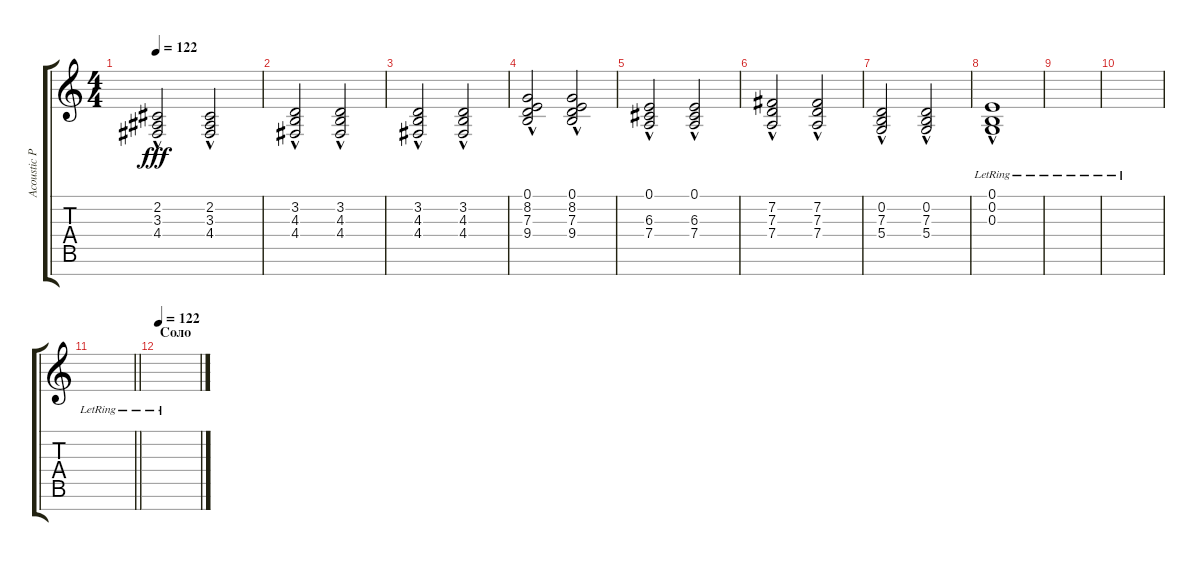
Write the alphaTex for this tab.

\track ("Acoustic Piano (Staff 1)" "Acoustic P") {instrument acousticgrandpiano}
\staff {score tabs}
\tuning (E4 B3 G3 D3 A2 E2 B1) {hide}
\ts (4 4)
\tempo 122
\clef g2
\ks c
(2.2{hac} 3.3{hac} 4.4{hac}).2{dy fff} (2.2{hac} 3.3{hac} 4.4{hac}).2 |
(3.2{hac} 4.3{hac} 4.4{hac}).2 (3.2{hac} 4.3{hac} 4.4{hac}).2 |
(3.2{hac} 4.3{hac} 4.4{hac}).2 (3.2{hac} 4.3{hac} 4.4{hac}).2 |
(0.1{hac} 8.2{hac} 7.3{hac} 9.4{hac}).2 (0.1{hac} 8.2{hac} 7.3{hac} 9.4{hac}).2 |
(0.1{hac} 6.3{hac} 7.4{hac}).2 (0.1{hac} 6.3{hac} 7.4{hac}).2 |
(7.2{hac} 7.3{hac} 7.4{hac}).2 (7.2{hac} 7.3{hac} 7.4{hac}).2 |
(0.2{hac} 7.3{hac} 5.4{hac}).2 (0.2{hac} 7.3{hac} 5.4{hac}).2 |
(0.1{hac lr} 0.2{hac lr} 0.3{hac lr}).1 |
|
|
\barLineRight lightlight
|
\section ("" "Соло")
\tempo 122
